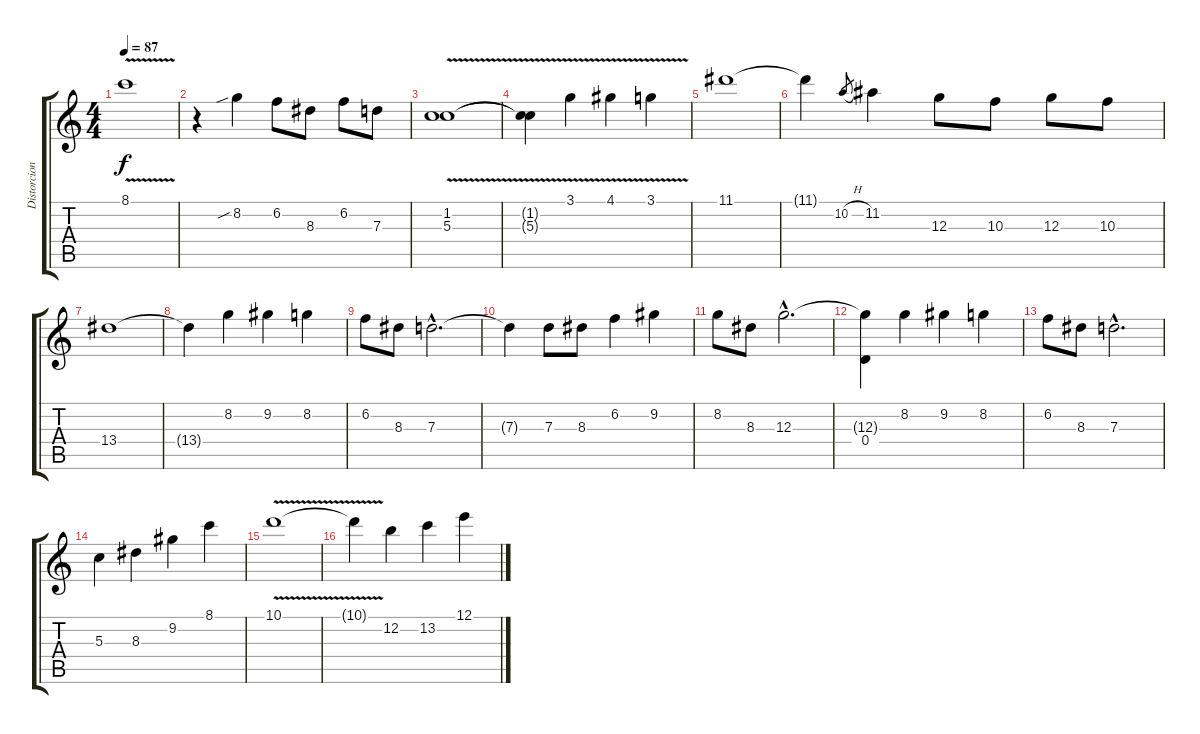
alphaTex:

\track ("Distorcion I" "Distorcion") {instrument distortionguitar}
\staff {score tabs}
\tuning (E4 B3 G3 D3 A2 E2) {hide}
\ts (4 4)
\tempo 87
\clef g2
\ks c
8.1{v}.1{dy f} |
r.4 8.2{sib}.4 6.2.8 8.3.8 6.2.8 7.3.8 |
(1.2{v} 5.3).1 |
(1.2{t} 5.3{t}).4 3.1{v}.4 4.1{v}.4 3.1{v}.4 |
11.1.1 |
11.1{t}.4 10.2{h}.8{gr} 11.2.4 12.3.8 10.3.8 12.3.8 10.3.8 |
13.4.1 |
13.4{t}.4 8.2.4 9.2.4 8.2.4 |
6.2.8 8.3.8 7.3{hac}.2{d} |
7.3{t}.4 7.3.8 8.3.8 6.2.4 9.2.4 |
8.2.8 8.3.8 12.3{hac}.2{d} |
(12.3{t} 0.4).4 8.2.4 9.2.4 8.2.4 |
6.2.8 8.3.8 7.3{hac}.2{d} |
5.3.4 8.3.4 9.2.4 8.1.4 |
10.1{v}.1 |
10.1{t}.4 12.2.4 13.2.4 12.1.4
